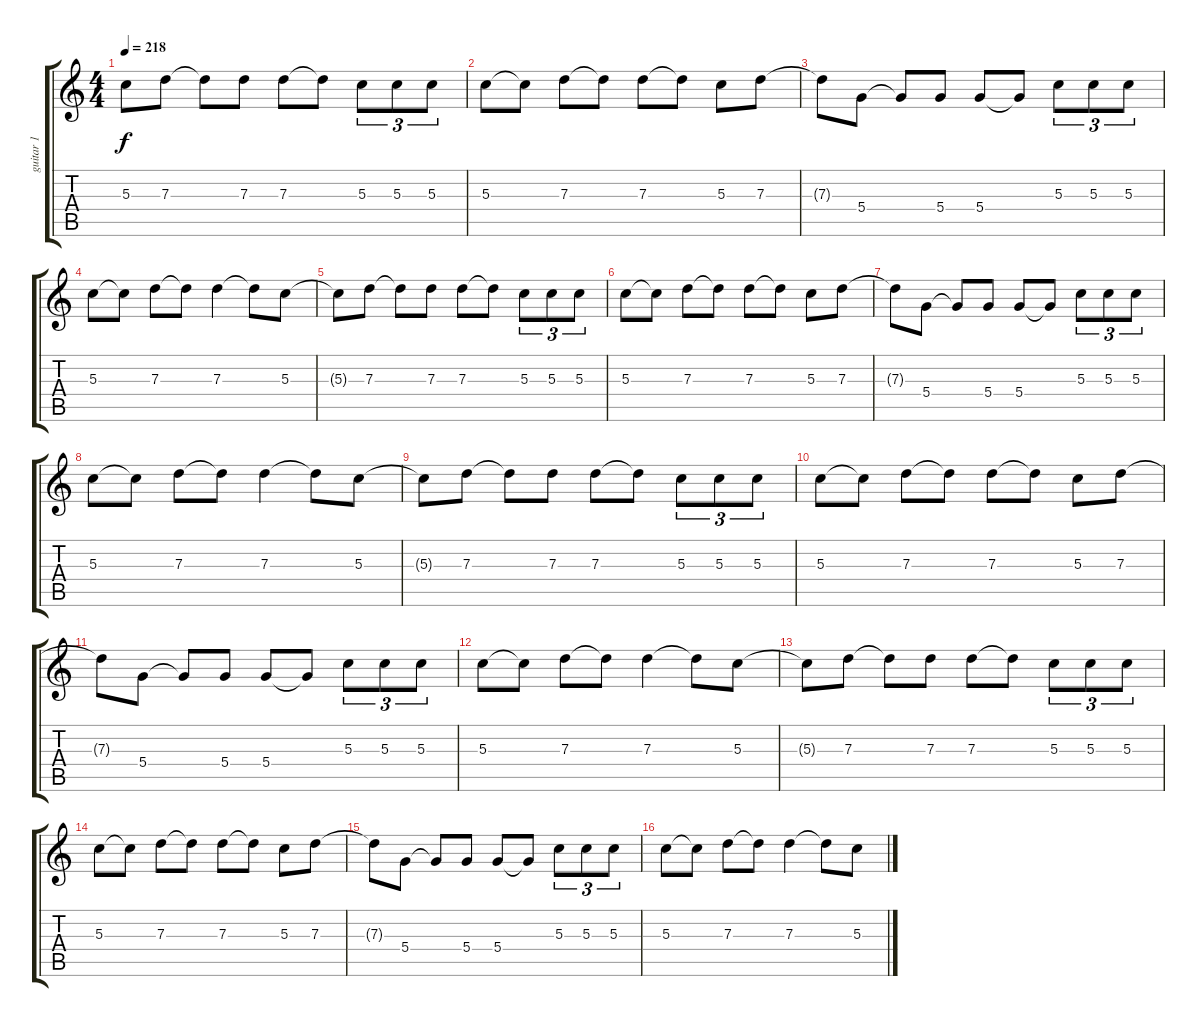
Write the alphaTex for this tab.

\track ("guitar 1" "guitar 1") {instrument electricguitarjazz}
\staff {score tabs}
\tuning (E4 B3 G3 D3 A2 E2) {hide}
\ts (4 4)
\tempo 218
\clef g2
\ks c
5.3{t}.8{dy f} 7.3.8 7.3{t}.8 7.3.8 7.3.8 7.3{t}.8 5.3.8{tu (3 2)} 5.3.8{tu (3 2)} 5.3.8{tu (3 2)} |
5.3.8 5.3{t}.8 7.3.8 7.3{t}.8 7.3.8 7.3{t}.8 5.3.8 7.3.8 |
7.3{t}.8 5.4.8 5.4{t}.8 5.4.8 5.4.8 5.4{t}.8 5.3.8{tu (3 2)} 5.3.8{tu (3 2)} 5.3.8{tu (3 2)} |
5.3.8 5.3{t}.8 7.3.8 7.3{t}.8 7.3.4 7.3{t}.8 5.3.8 |
5.3{t}.8 7.3.8 7.3{t}.8 7.3.8 7.3.8 7.3{t}.8 5.3.8{tu (3 2)} 5.3.8{tu (3 2)} 5.3.8{tu (3 2)} |
5.3.8 5.3{t}.8 7.3.8 7.3{t}.8 7.3.8 7.3{t}.8 5.3.8 7.3.8 |
7.3{t}.8 5.4.8 5.4{t}.8 5.4.8 5.4.8 5.4{t}.8 5.3.8{tu (3 2)} 5.3.8{tu (3 2)} 5.3.8{tu (3 2)} |
5.3.8 5.3{t}.8 7.3.8 7.3{t}.8 7.3.4 7.3{t}.8 5.3.8 |
5.3{t}.8 7.3.8 7.3{t}.8 7.3.8 7.3.8 7.3{t}.8 5.3.8{tu (3 2)} 5.3.8{tu (3 2)} 5.3.8{tu (3 2)} |
5.3.8 5.3{t}.8 7.3.8 7.3{t}.8 7.3.8 7.3{t}.8 5.3.8 7.3.8 |
7.3{t}.8 5.4.8 5.4{t}.8 5.4.8 5.4.8 5.4{t}.8 5.3.8{tu (3 2)} 5.3.8{tu (3 2)} 5.3.8{tu (3 2)} |
5.3.8 5.3{t}.8 7.3.8 7.3{t}.8 7.3.4 7.3{t}.8 5.3.8 |
5.3{t}.8 7.3.8 7.3{t}.8 7.3.8 7.3.8 7.3{t}.8 5.3.8{tu (3 2)} 5.3.8{tu (3 2)} 5.3.8{tu (3 2)} |
5.3.8 5.3{t}.8 7.3.8 7.3{t}.8 7.3.8 7.3{t}.8 5.3.8 7.3.8 |
7.3{t}.8 5.4.8 5.4{t}.8 5.4.8 5.4.8 5.4{t}.8 5.3.8{tu (3 2)} 5.3.8{tu (3 2)} 5.3.8{tu (3 2)} |
5.3.8 5.3{t}.8 7.3.8 7.3{t}.8 7.3.4 7.3{t}.8 5.3.8
